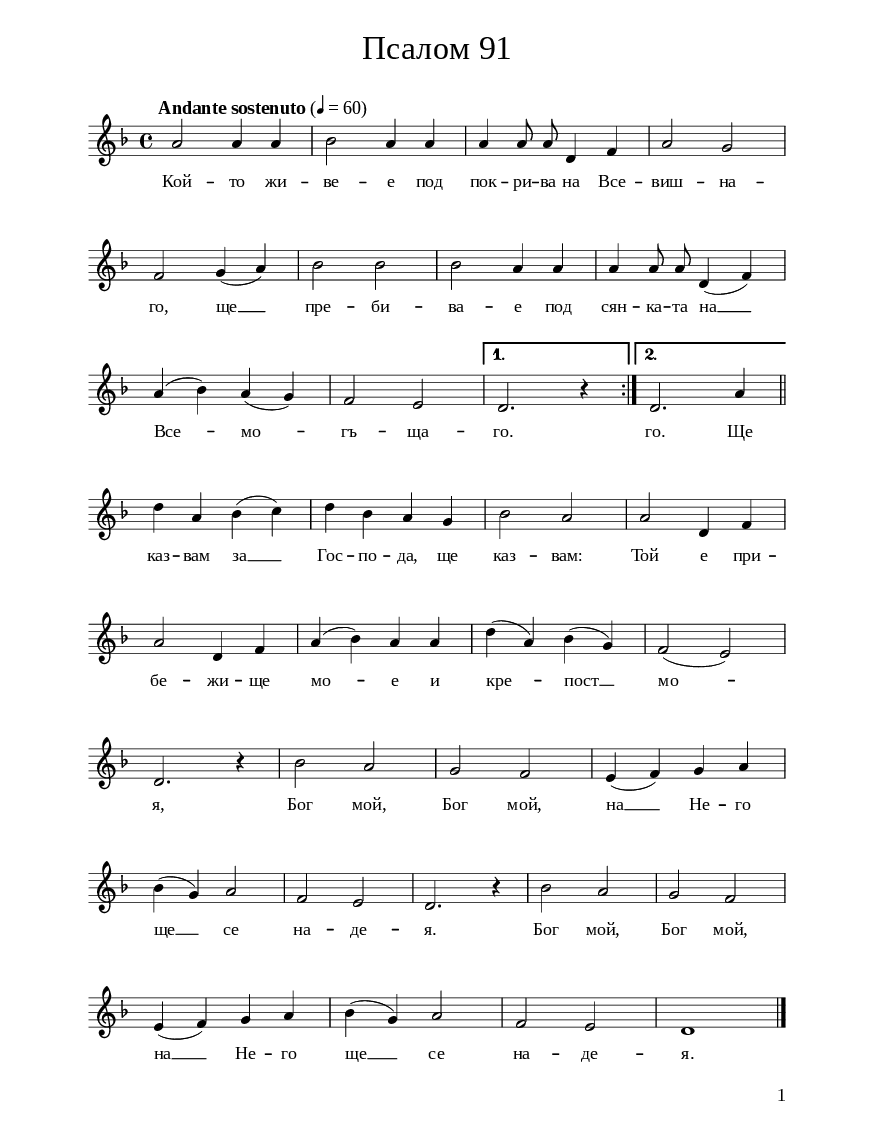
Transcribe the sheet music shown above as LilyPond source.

\version "2.24.2"

% include paper part and global functions
\include "include/globals.ily"

\bookpart {
  \label #'ref057
  \tocItem \markup "Псалом 91"
  \include "include/bookpart-paper.ily"
  \score {
    \include "include/score-layout.ily"

    \new Voice \relative a' {
      \clef treble
      \key d \minor
      \time 4/4
      \tempoFunc "Andante sostenuto" 4 "60"
      \repeat volta 2 {
        a2 a4 a4 | bes2 a4 a4 | a4 \autoBeamOff a8 a8 d,4 f4 |  a2 g2 |\break
        f2 g4 ( a4 ) | bes2 bes2 | bes2 a4 a4 | a4 a8 a8 d,4 ( f4 ) | \break
        a4 ( bes4 ) a4 ( g4 ) |  f2 e2 |
      }
      \alternative {
        { d2. r4 | }
        { d2. a'4 | \bar "||" \break }
      }

      d4 a4 bes4 ( c4 ) | d4 bes4 a4 g4 | bes2 a2 | a2 d,4 f4 | \break
      a2 d,4 f4 | a4 ( bes4 ) a4 a4 | d4 ( a4 ) bes4 ( g4 ) | f2 ( e2 ) | \break
      d2. r4 | bes'2 a2 | g2 f2 |  e4 ( f4 ) g4 a4 | \break
      bes4 ( g4 ) a2 | f2 e2 | d2. r4 | bes'2 a2 | g2 f2 | \break
      e4 ( f4 ) g4 a4 | bes4 ( g4 ) a2 | f2 e2 | d1| \bar "|." \break
    }

    \addlyrics {
      Кой -- то жи -- ве -- е под пок -- ри -- ва на Все -- виш -- на --
      го, ще __ пре -- би -- ва -- е под сян -- ка -- та на __
      Все -- мо -- гъ -- ща -- го. го. Ще
      каз -- вам за __ Гос -- по -- да, ще каз -- вам: Той е при --
      бе -- жи -- ще мо -- е и кре -- пост __ мо --
      я, Бог мой, Бог мой, на __ Не -- го
      ще __ се на -- де -- я. Бог мой, Бог мой,
      на __ Не -- го ще __ се на -- де -- я.
    }

    \header {
      title = \titleFunc "Псалом 91" "Psalоm 91"
    }

    \midi{}

  } % score
  

} % bookpart
